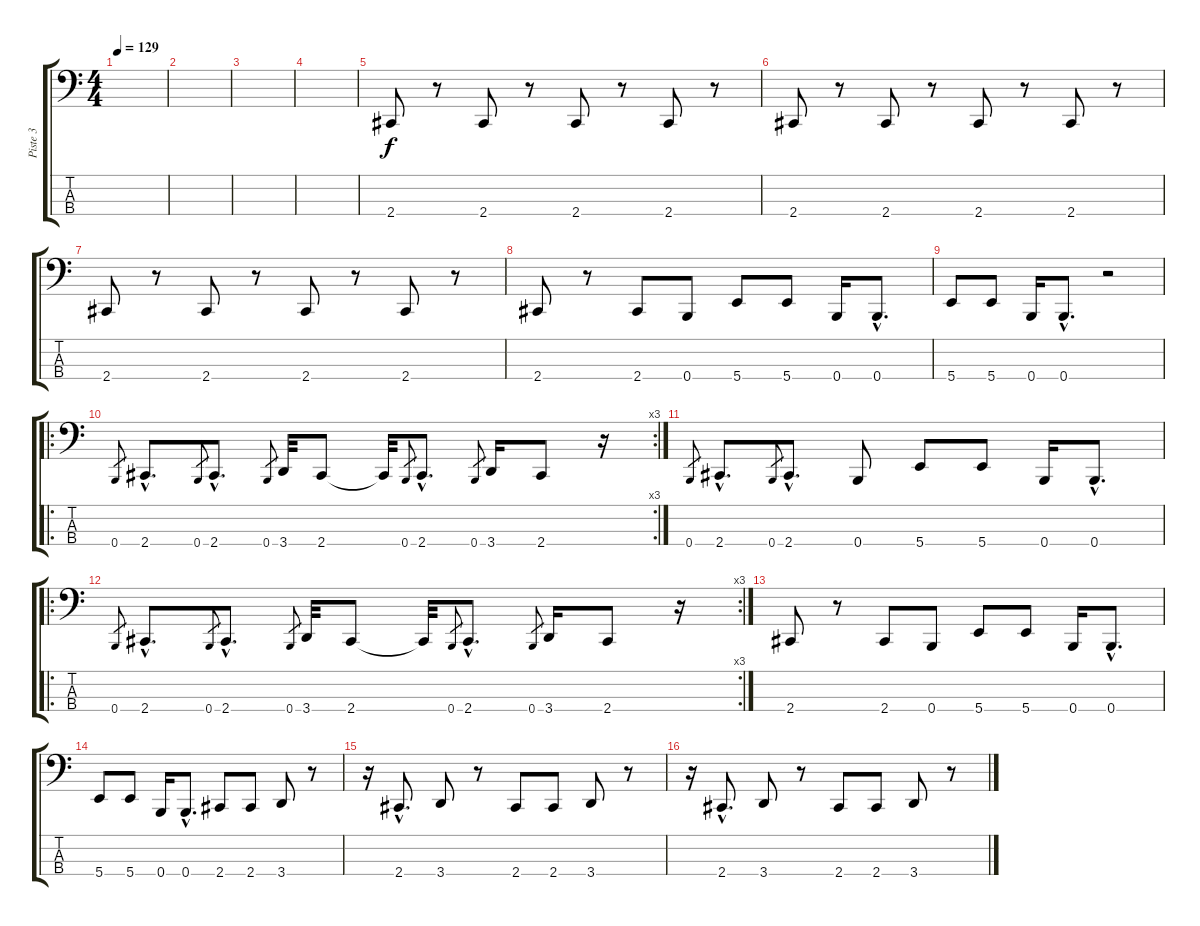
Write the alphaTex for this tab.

\track ("Piste 3" "Piste 3") {instrument electricbasspick}
\staff {score tabs}
\tuning (E2 B1 Gb1 B0) {hide}
\ts (4 4)
\tempo 129
\clef f4
\ks c
|
|
|
|
2.4.8 r.8 2.4.8 r.8 2.4.8 r.8 2.4.8 r.8 |
2.4.8 r.8 2.4.8 r.8 2.4.8 r.8 2.4.8 r.8 |
2.4.8 r.8 2.4.8 r.8 2.4.8 r.8 2.4.8 r.8 |
2.4.8 r.8 2.4.8 0.4.8 5.4.8 5.4.8 0.4.16 0.4{hac}.8{d} |
5.4.8 5.4.8 0.4.16 0.4{hac}.8{d} r.2 |
\ro
\rc 3
0.4.8{gr} 2.4{hac}.8{d} 0.4.8{gr} 2.4{hac}.8{d} 0.4.8{gr} 3.4.32 2.4.8 2.4{t}.32 0.4.8{gr} 2.4{hac}.8{d} 0.4.8{gr} 3.4.16 2.4.8 r.16 |
0.4.8{gr} 2.4{hac}.8{d} 0.4.8{gr} 2.4{hac}.8{d} 0.4.8 5.4.8 5.4.8 0.4.16 0.4{hac}.8{d} |
\ro
\rc 3
0.4.8{gr} 2.4{hac}.8{d} 0.4.8{gr} 2.4{hac}.8{d} 0.4.8{gr} 3.4.32 2.4.8 2.4{t}.32 0.4.8{gr} 2.4{hac}.8{d} 0.4.8{gr} 3.4.16 2.4.8 r.16 |
2.4.8 r.8 2.4.8 0.4.8 5.4.8 5.4.8 0.4.16 0.4{hac}.8{d} |
5.4.8 5.4.8 0.4.16 0.4{hac}.8{d} 2.4.8 2.4.8 3.4.8 r.8 |
r.16 2.4{hac}.8{d} 3.4.8 r.8 2.4.8 2.4.8 3.4.8 r.8 |
r.16 2.4{hac}.8{d} 3.4.8 r.8 2.4.8 2.4.8 3.4.8 r.8
